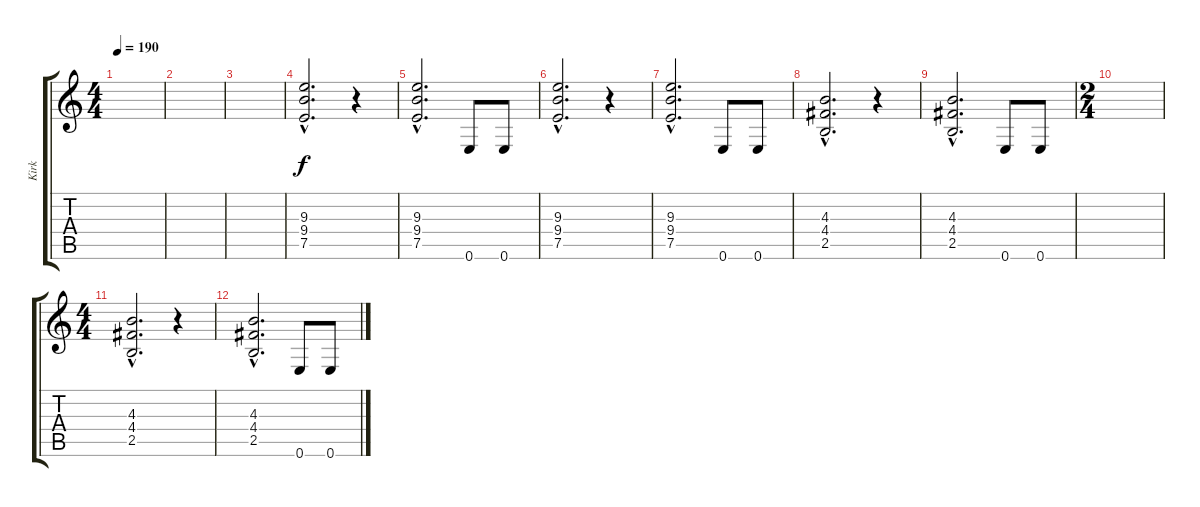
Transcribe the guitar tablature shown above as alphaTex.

\track ("Kirk" "Kirk") {instrument distortionguitar}
\staff {score tabs}
\tuning (E4 B3 G3 D3 A2 E2) {hide}
\ts (4 4)
\tempo 190
\clef g2
\ks c
|
|
|
(9.3{hac} 9.4{hac} 7.5{hac}).2{d dy f} r.4 |
(9.3{hac} 9.4{hac} 7.5{hac}).2{d} 0.6.8 0.6.8 |
(9.3{hac} 9.4{hac} 7.5{hac}).2{d} r.4 |
(9.3{hac} 9.4{hac} 7.5{hac}).2{d} 0.6.8 0.6.8 |
(4.3{hac} 4.4{hac} 2.5{hac}).2{d} r.4 |
(4.3{hac} 4.4{hac} 2.5{hac}).2{d} 0.6.8 0.6.8 |
\ts (2 4)
|
\ts (4 4)
(4.3{hac} 4.4{hac} 2.5{hac}).2{d} r.4 |
(4.3{hac} 4.4{hac} 2.5{hac}).2{d} 0.6.8 0.6.8
